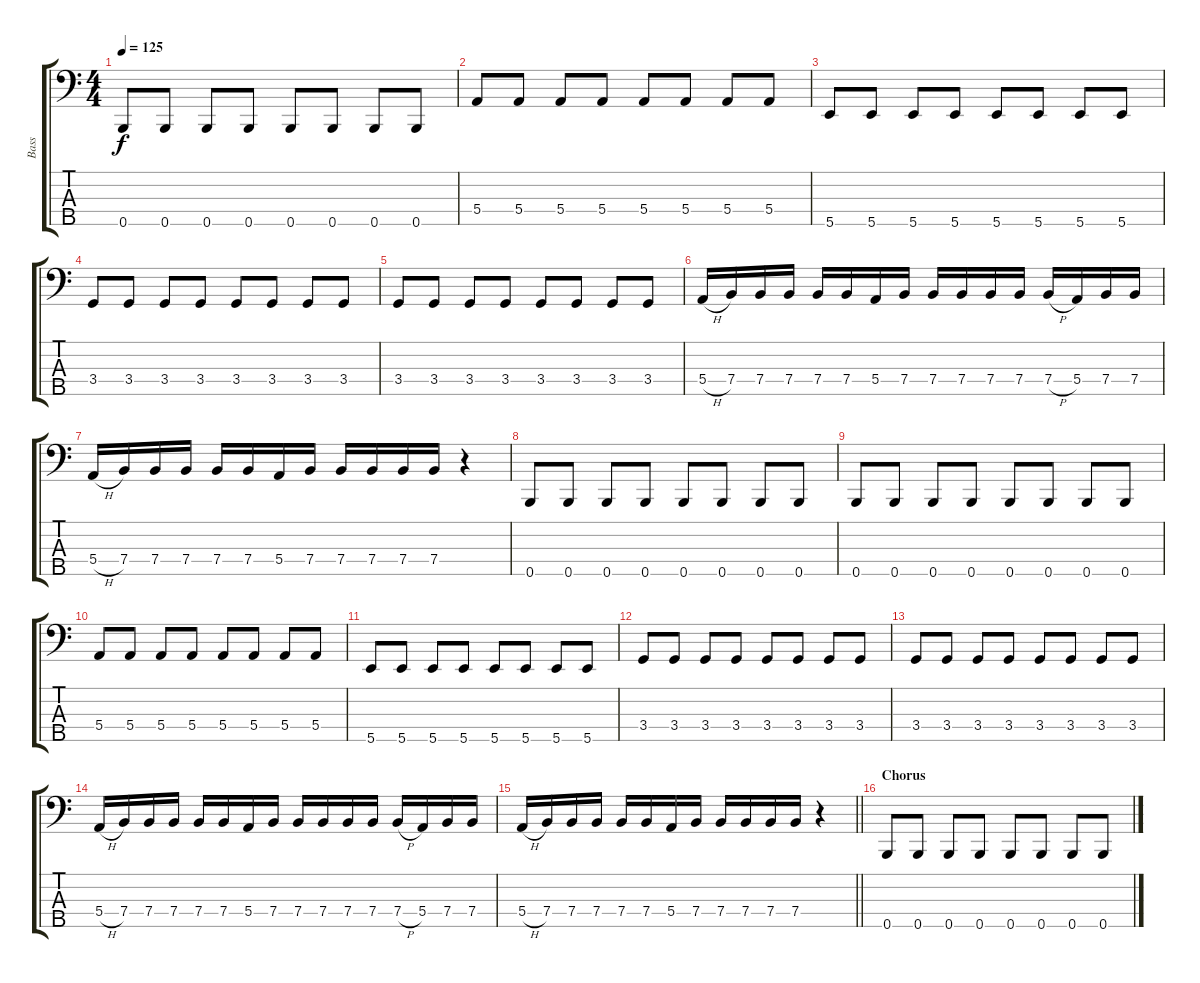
\track ("Bass" "Bass") {instrument electricbassfinger}
\staff {score tabs}
\tuning (G2 D2 A1 E1 B0) {hide}
\ts (4 4)
\tempo 125
\clef f4
\ks c
0.5.8{dy f} 0.5.8 0.5.8 0.5.8 0.5.8 0.5.8 0.5.8 0.5.8 |
5.4.8 5.4.8 5.4.8 5.4.8 5.4.8 5.4.8 5.4.8 5.4.8 |
5.5.8 5.5.8 5.5.8 5.5.8 5.5.8 5.5.8 5.5.8 5.5.8 |
3.4.8 3.4.8 3.4.8 3.4.8 3.4.8 3.4.8 3.4.8 3.4.8 |
3.4.8 3.4.8 3.4.8 3.4.8 3.4.8 3.4.8 3.4.8 3.4.8 |
5.4{h}.16 7.4.16 7.4.16 7.4.16 7.4.16 7.4.16 5.4.16 7.4.16 7.4.16 7.4.16 7.4.16 7.4.16 7.4{h}.16 5.4.16 7.4.16 7.4.16 |
5.4{h}.16 7.4.16 7.4.16 7.4.16 7.4.16 7.4.16 5.4.16 7.4.16 7.4.16 7.4.16 7.4.16 7.4.16 r.4 |
0.5.8 0.5.8 0.5.8 0.5.8 0.5.8 0.5.8 0.5.8 0.5.8 |
0.5.8 0.5.8 0.5.8 0.5.8 0.5.8 0.5.8 0.5.8 0.5.8 |
5.4.8 5.4.8 5.4.8 5.4.8 5.4.8 5.4.8 5.4.8 5.4.8 |
5.5.8 5.5.8 5.5.8 5.5.8 5.5.8 5.5.8 5.5.8 5.5.8 |
3.4.8 3.4.8 3.4.8 3.4.8 3.4.8 3.4.8 3.4.8 3.4.8 |
3.4.8 3.4.8 3.4.8 3.4.8 3.4.8 3.4.8 3.4.8 3.4.8 |
5.4{h}.16 7.4.16 7.4.16 7.4.16 7.4.16 7.4.16 5.4.16 7.4.16 7.4.16 7.4.16 7.4.16 7.4.16 7.4{h}.16 5.4.16 7.4.16 7.4.16 |
\barLineRight lightlight
5.4{h}.16 7.4.16 7.4.16 7.4.16 7.4.16 7.4.16 5.4.16 7.4.16 7.4.16 7.4.16 7.4.16 7.4.16 r.4 |
\section ("" "Chorus")
0.5.8 0.5.8 0.5.8 0.5.8 0.5.8 0.5.8 0.5.8 0.5.8
